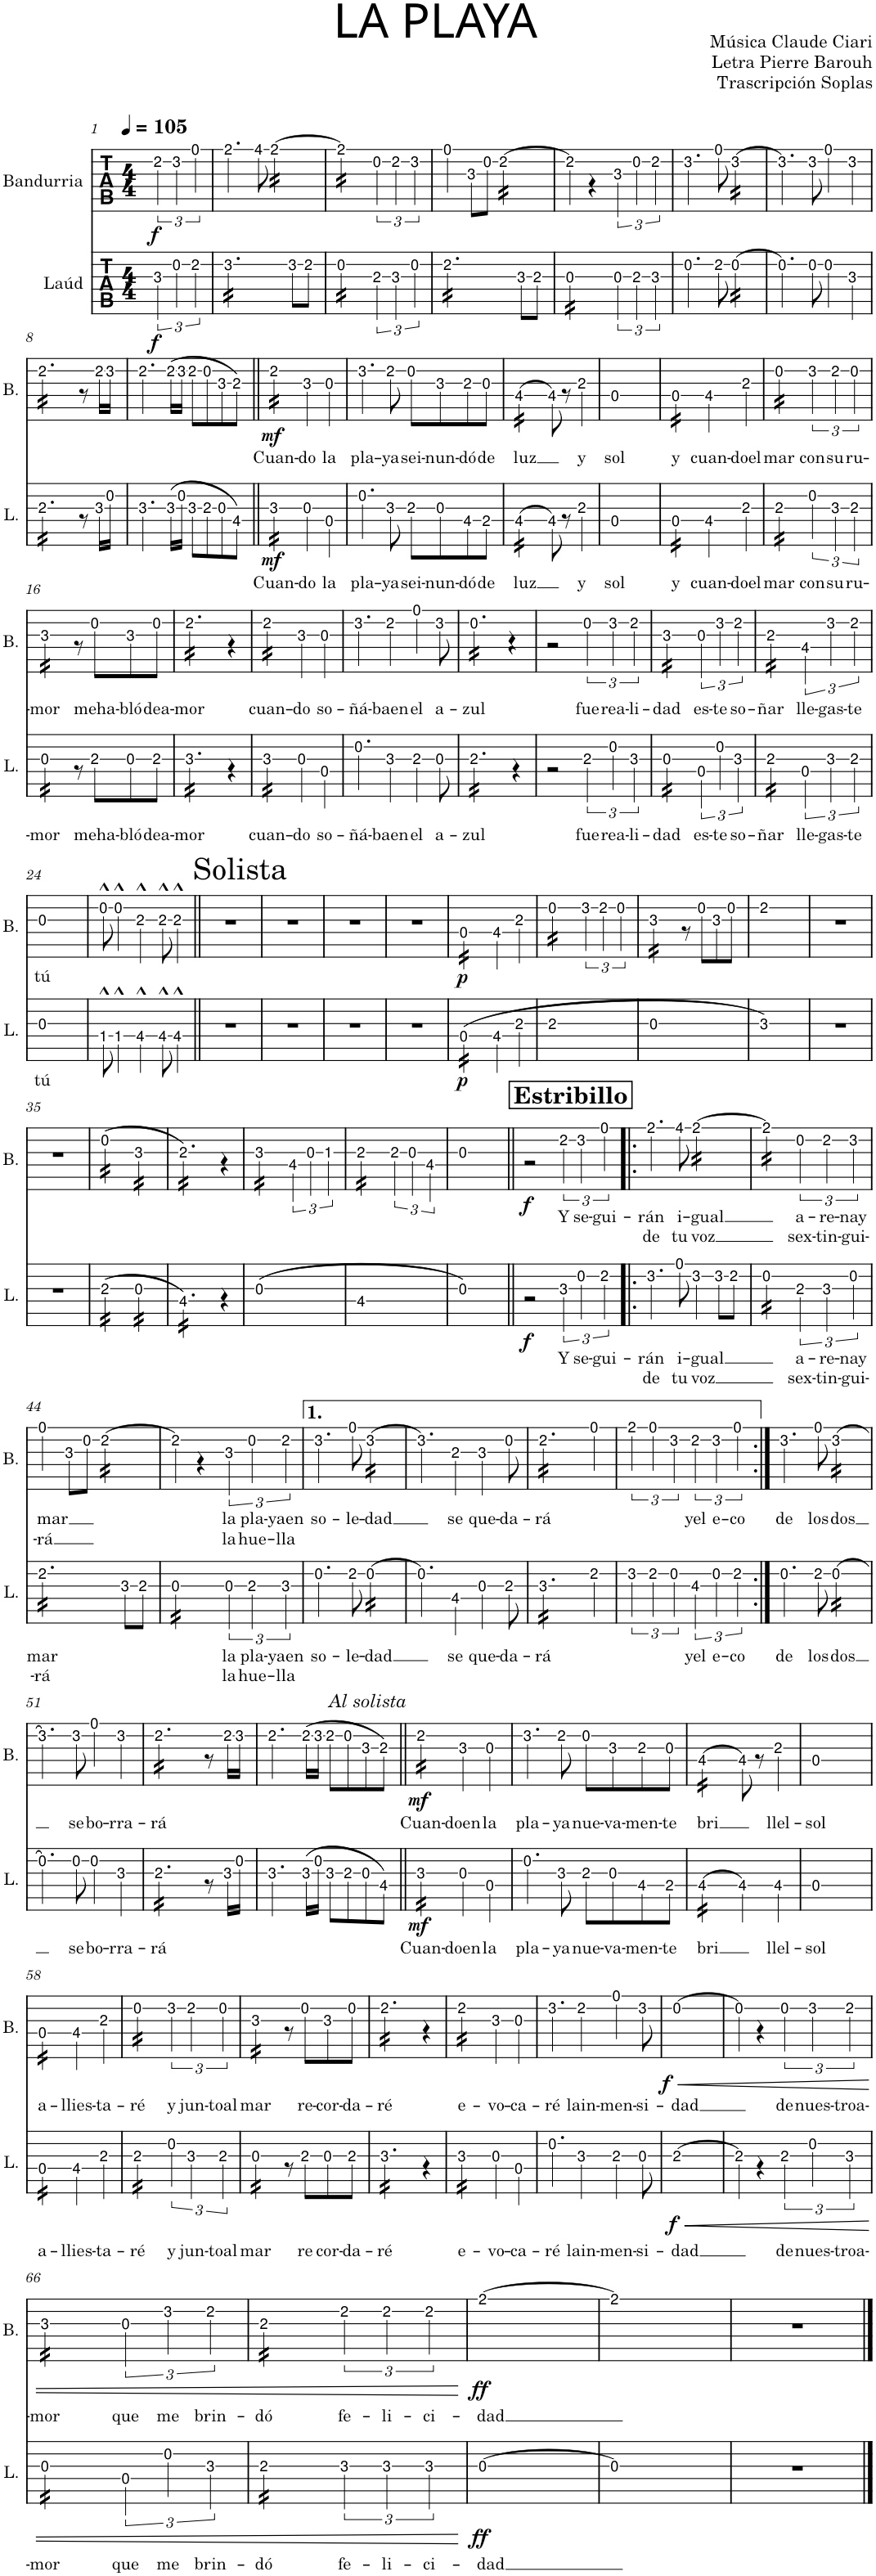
**kern	**dynam	**kern	**text	**text	**dynam	**kern	**text	**text	**dynam	**kern	**text	**text	**dynam
*part4	*part4	*part3	*part3	*part3	*part3	*part2	*part2	*part2	*part2	*part1	*part1	*part1	*part1
*staff4	*staff4	*staff3	*staff3	*staff3	*staff3	*staff2	*staff2	*staff2	*staff2	*staff1	*staff1	*staff1	*staff1
*I"Guitarra	*	*I"Laúd	*	*	*	*I"Bandurria	*	*	*	*I"Solista	*	*	*
*	*	*I'L.	*	*	*	*I'B.	*	*	*	*	*	*	*
*stria6	*	*stria6	*	*	*	*stria6	*	*	*	*stria5	*	*	*
*	*	*	*	*	*	*	*	*	*	*clefG2	*	*	*
*k[f#c#]	*	*k[f#c#]	*	*	*	*k[f#c#]	*	*	*	*k[f#c#]	*	*	*
*M4/4	*	*M4/4	*	*	*	*M4/4	*	*	*	*M4/4	*	*	*
*MM105	*	*MM105	*	*	*	*MM105	*	*	*	*MM105	*	*	*
=1	=1	=1	=1	=1	=1	=1	=1	=1	=1	=1	=1	=1	=1
!	!	!	!	!	!LO:DY:b	!	!	!	!LO:DY:b	!	!	!	!
2r	.	6d\	.	.	f	6ff#\	.	.	f	2r	.	.	.
.	.	6e\	.	.	.	6gg\	.	.	.	.	.	.	.
.	.	6f#\	.	.	.	6aa\	.	.	.	.	.	.	.
=2	=2	=2	=2	=2	=2	=2	=2	=2	=2	=2	=2	=2	=2
8EE	.	2.g\	.	.	.	4.bb\	.	.	.	1r	.	.	.
4E 4G 4B	.	.	.	.	.	.	.	.	.	.	.	.	.
8E 8G 8B	.	.	.	.	.	8ccc#\	.	.	.	.	.	.	.
8EE\L	.	.	.	.	.	[2bb\	.	.	.	.	.	.	.
8E\ 8G\ 8B\J	.	.	.	.	.	.	.	.	.	.	.	.	.
8BB\L	.	8g\L	.	.	.	.	.	.	.	.	.	.	.
8E\ 8G\ 8B\J	.	8f#\J	.	.	.	.	.	.	.	.	.	.	.
=3	=3	=3	=3	=3	=3	=3	=3	=3	=3	=3	=3	=3	=3
8AA	.	2e\	.	.	.	2bb\]	.	.	.	1r	.	.	.
4E 4G 4c#	.	.	.	.	.	.	.	.	.	.	.	.	.
8E 8G 8c#	.	.	.	.	.	.	.	.	.	.	.	.	.
8AA\L	.	6c#\	.	.	.	6ee\	.	.	.	.	.	.	.
8E\ 8G\ 8c#\J	.	.	.	.	.	.	.	.	.	.	.	.	.
.	.	6d\	.	.	.	6ff#\	.	.	.	.	.	.	.
8EE\L	.	.	.	.	.	.	.	.	.	.	.	.	.
.	.	6e\	.	.	.	6gg\	.	.	.	.	.	.	.
8E\ 8G\ 8c#\J	.	.	.	.	.	.	.	.	.	.	.	.	.
=4	=4	=4	=4	=4	=4	=4	=4	=4	=4	=4	=4	=4	=4
8D	.	2.f#\	.	.	.	4aa\	.	.	.	1r	.	.	.
4D 4A 4d	.	.	.	.	.	.	.	.	.	.	.	.	.
.	.	.	.	.	.	8dd\L	.	.	.	.	.	.	.
8D 8A 8d	.	.	.	.	.	8ee\J	.	.	.	.	.	.	.
8FF#\L	.	.	.	.	.	[2ff#\	.	.	.	.	.	.	.
8D\ 8A\ 8d\J	.	.	.	.	.	.	.	.	.	.	.	.	.
8D\L	.	8d\L	.	.	.	.	.	.	.	.	.	.	.
8C#\J	.	8c#\J	.	.	.	.	.	.	.	.	.	.	.
=5	=5	=5	=5	=5	=5	=5	=5	=5	=5	=5	=5	=5	=5
8BB	.	2B\	.	.	.	4ff#\]	.	.	.	1r	.	.	.
4D 4F# 4B	.	.	.	.	.	.	.	.	.	.	.	.	.
.	.	.	.	.	.	4r	.	.	.	.	.	.	.
8D 8F# 8B	.	.	.	.	.	.	.	.	.	.	.	.	.
8FF#\L	.	6B\	.	.	.	6dd\	.	.	.	.	.	.	.
8D\ 8F#\ 8B\J	.	.	.	.	.	.	.	.	.	.	.	.	.
.	.	6c#\	.	.	.	6ee\	.	.	.	.	.	.	.
8BB\L	.	.	.	.	.	.	.	.	.	.	.	.	.
.	.	6d\	.	.	.	6ff#\	.	.	.	.	.	.	.
8D\ 8F#\ 8B\J	.	.	.	.	.	.	.	.	.	.	.	.	.
=6	=6	=6	=6	=6	=6	=6	=6	=6	=6	=6	=6	=6	=6
8EE	.	4.e\	.	.	.	4.gg\	.	.	.	1r	.	.	.
4E 4G 4B	.	.	.	.	.	.	.	.	.	.	.	.	.
8E 8G 8B	.	8f#\	.	.	.	8aa\	.	.	.	.	.	.	.
8EE\L	.	[2e\	.	.	.	[2gg\	.	.	.	.	.	.	.
8E\ 8G\ 8B\J	.	.	.	.	.	.	.	.	.	.	.	.	.
8BB\L	.	.	.	.	.	.	.	.	.	.	.	.	.
8E\ 8G\ 8B\J	.	.	.	.	.	.	.	.	.	.	.	.	.
=7	=7	=7	=7	=7	=7	=7	=7	=7	=7	=7	=7	=7	=7
8GG	.	4.e\]	.	.	.	4.gg\]	.	.	.	1r	.	.	.
4D 4G 4B	.	.	.	.	.	.	.	.	.	.	.	.	.
8D 8G 8B	.	8e\	.	.	.	8gg\	.	.	.	.	.	.	.
8GG\L	.	4e\	.	.	.	4aa\	.	.	.	.	.	.	.
8D\ 8G\ 8B\J	.	.	.	.	.	.	.	.	.	.	.	.	.
8D\L	.	4d\	.	.	.	4gg\	.	.	.	.	.	.	.
8D\ 8G\ 8B\J	.	.	.	.	.	.	.	.	.	.	.	.	.
!!LO:LB:g=z
=8	=8	=8	=8	=8	=8	=8	=8	=8	=8	=8	=8	=8	=8
8C#	.	2.c#\	.	.	.	2.ff#\	.	.	.	1r	.	.	.
4E 4F# 4c#	.	.	.	.	.	.	.	.	.	.	.	.	.
8E 8F# 8c#	.	.	.	.	.	.	.	.	.	.	.	.	.
8FF#\L	.	.	.	.	.	.	.	.	.	.	.	.	.
8E\ 8F#\ 8c#\J	.	.	.	.	.	.	.	.	.	.	.	.	.
8C#\L	.	8r	.	.	.	8r	.	.	.	.	.	.	.
8E\ 8F#\ 8c#\J	.	16d\LL	.	.	.	16ff#\LL	.	.	.	.	.	.	.
.	.	16e\JJ	.	.	.	16gg\JJ	.	.	.	.	.	.	.
=9	=9	=9	=9	=9	=9	=9	=9	=9	=9	=9	=9	=9	=9
8C#	.	4.d\	.	.	.	4.ff#\	.	.	.	1r	.	.	.
4E 4F# 4c#	.	.	.	.	.	.	.	.	.	.	.	.	.
8E 8F# 8c#	.	(16d\LL	.	.	.	(16ff#\LL	.	.	.	.	.	.	.
.	.	16e\JJ	.	.	.	16gg\JJ	.	.	.	.	.	.	.
8FF#\L	.	8d\L	.	.	.	8ff#\L	.	.	.	.	.	.	.
8EE\J	.	8c#\	.	.	.	8ee\	.	.	.	.	.	.	.
8D\L	.	8B\	.	.	.	8dd\	.	.	.	.	.	.	.
8C#\J	.	8A#X\J)	.	.	.	8cc#\J)	.	.	.	.	.	.	.
=10||	=10||	=10||	=10||	=10||	=10||	=10||	=10||	=10||	=10||	=10||	=10||	=10||	=10||
!	!LO:DY:b	!	!LO:LY:b	!	!LO:DY:b	!	!LO:LY:b	!	!LO:DY:b	!	!	!	!
8BB	mp	2d\	Cuan-	.	mf	2ff#\	Cuan-	.	mf	1r	.	.	.
4D 4F# 4B	.	.	.	.	.	.	.	.	.	.	.	.	.
8D 8F# 8B	.	.	.	.	.	.	.	.	.	.	.	.	.
!	!	!	!LO:LY:b	!	!	!	!LO:LY:b	!	!	!	!	!	!
8FF#\L	.	4B\	-do	.	.	4dd\	-do	.	.	.	.	.	.
8D\ 8F#\ 8B\J	.	.	.	.	.	.	.	.	.	.	.	.	.
!	!	!	!LO:LY:b	!	!	!	!LO:LY:b	!	!	!	!	!	!
8BB\L	.	4F#\	la	.	.	4b\	la	.	.	.	.	.	.
8D\ 8F#\ 8B\J	.	.	.	.	.	.	.	.	.	.	.	.	.
=11	=11	=11	=11	=11	=11	=11	=11	=11	=11	=11	=11	=11	=11
!	!LO:DY:b	!	!LO:LY:b	!	!	!	!LO:LY:b	!	!	!	!	!	!
8BB	mp	4.e\	pla-	.	.	4.gg\	pla-	.	.	1r	.	.	.
4D 4F# 4B	.	.	.	.	.	.	.	.	.	.	.	.	.
!	!	!	!LO:LY:b	!	!	!	!LO:LY:b	!	!	!	!	!	!
8D 8F# 8B	.	8d\	-ya	.	.	8ff#\	-ya	.	.	.	.	.	.
!	!	!	!LO:LY:b	!	!	!	!LO:LY:b	!	!	!	!	!	!
8FF#\L	.	8c#\L	sei-	.	.	8ee\L	sei-	.	.	.	.	.	.
!	!	!	!LO:LY:b	!	!	!	!LO:LY:b	!	!	!	!	!	!
8D\ 8F#\ 8B\J	.	8B\	-nun-	.	.	8dd\	-nun-	.	.	.	.	.	.
!	!	!	!LO:LY:b	!	!	!	!LO:LY:b	!	!	!	!	!	!
8BB\L	.	8A#X\	-dó	.	.	8cc#\	-dó	.	.	.	.	.	.
!	!	!	!LO:LY:b	!	!	!	!LO:LY:b	!	!	!	!	!	!
8D\ 8F#\ 8B\J	.	8G#X\J	de	.	.	8b\J	de	.	.	.	.	.	.
=12	=12	=12	=12	=12	=12	=12	=12	=12	=12	=12	=12	=12	=12
!	!	!	!LO:LY:b	!	!	!	!LO:LY:b	!	!	!	!	!	!
8C#	.	[2A#X\	luz	.	.	[2a#X\	luz	.	.	1r	.	.	.
4E 4F# 4c#	.	.	.	.	.	.	.	.	.	.	.	.	.
8E 8F# 8c#	.	.	.	.	.	.	.	.	.	.	.	.	.
8FF#\L	.	8A#\]	.	.	.	8a#\]	.	.	.	.	.	.	.
8E\ 8F#\ 8c#\J	.	8r	.	.	.	8r	.	.	.	.	.	.	.
!	!	!	!LO:LY:b	!	!	!	!LO:LY:b	!	!	!	!	!	!
8C#\L	.	4c#\	y	.	.	4cc#\	y	.	.	.	.	.	.
8E\ 8F#\ 8c#\J	.	.	.	.	.	.	.	.	.	.	.	.	.
=13	=13	=13	=13	=13	=13	=13	=13	=13	=13	=13	=13	=13	=13
!	!	!	!LO:LY:b	!	!	!	!LO:LY:b	!	!	!	!	!	!
8C#	.	1F#	sol	.	.	1f#	sol	.	.	1r	.	.	.
4E 4F# 4c#	.	.	.	.	.	.	.	.	.	.	.	.	.
8E 8F# 8c#	.	.	.	.	.	.	.	.	.	.	.	.	.
8FF#\L	.	.	.	.	.	.	.	.	.	.	.	.	.
8E\ 8F#\ 8c#\J	.	.	.	.	.	.	.	.	.	.	.	.	.
8C#\L	.	.	.	.	.	.	.	.	.	.	.	.	.
8E\ 8F#\ 8c#\J	.	.	.	.	.	.	.	.	.	.	.	.	.
=14	=14	=14	=14	=14	=14	=14	=14	=14	=14	=14	=14	=14	=14
!	!	!	!LO:LY:b	!	!	!	!LO:LY:b	!	!	!	!	!	!
8C#	.	2F#\	y	.	.	2f#\	y	.	.	1r	.	.	.
4E 4F# 4c#	.	.	.	.	.	.	.	.	.	.	.	.	.
8E 8F# 8c#	.	.	.	.	.	.	.	.	.	.	.	.	.
!	!	!	!LO:LY:b	!	!	!	!LO:LY:b	!	!	!	!	!	!
8FF#\L	.	4A#X\	cuan-	.	.	4a#X\	cuan-	.	.	.	.	.	.
8E\ 8F#\ 8c#\J	.	.	.	.	.	.	.	.	.	.	.	.	.
!	!	!	!LO:LY:b	!	!	!	!LO:LY:b	!	!	!	!	!	!
8C#\L	.	4c#\	-doel	.	.	4cc#\	-doel	.	.	.	.	.	.
8E\ 8F#\ 8c#\J	.	.	.	.	.	.	.	.	.	.	.	.	.
=15	=15	=15	=15	=15	=15	=15	=15	=15	=15	=15	=15	=15	=15
!	!	!	!LO:LY:b	!	!	!	!LO:LY:b	!	!	!	!	!	!
8C#	.	2c#\	mar	.	.	2ee\	mar	.	.	1r	.	.	.
4E 4F# 4c#	.	.	.	.	.	.	.	.	.	.	.	.	.
8E 8F# 8c#	.	.	.	.	.	.	.	.	.	.	.	.	.
!	!	!	!LO:LY:b	!	!	!	!LO:LY:b	!	!	!	!	!	!
8FF#\L	.	6e\	con	.	.	6gg\	con	.	.	.	.	.	.
8E\ 8F#\ 8c#\J	.	.	.	.	.	.	.	.	.	.	.	.	.
!	!	!	!LO:LY:b	!	!	!	!LO:LY:b	!	!	!	!	!	!
.	.	6d\	su	.	.	6ff#\	su	.	.	.	.	.	.
8C#\L	.	.	.	.	.	.	.	.	.	.	.	.	.
!	!	!	!LO:LY:b	!	!	!	!LO:LY:b	!	!	!	!	!	!
.	.	6c#\	ru-	.	.	6ee\	ru-	.	.	.	.	.	.
8E\ 8F#\ 8c#\J	.	.	.	.	.	.	.	.	.	.	.	.	.
!!LO:LB:g=z
=16	=16	=16	=16	=16	=16	=16	=16	=16	=16	=16	=16	=16	=16
!	!	!	!LO:LY:b	!	!	!	!LO:LY:b	!	!	!	!	!	!
8BB	.	2B\	-mor	.	.	2dd\	-mor	.	.	1r	.	.	.
4D 4F# 4B	.	.	.	.	.	.	.	.	.	.	.	.	.
8D 8F# 8B	.	.	.	.	.	.	.	.	.	.	.	.	.
8FF#\L	.	8r	.	.	.	8r	.	.	.	.	.	.	.
!	!	!	!LO:LY:b	!	!	!	!LO:LY:b	!	!	!	!	!	!
8D\ 8F#\ 8B\J	.	8c#\L	meha-	.	.	8ee\L	meha-	.	.	.	.	.	.
!	!	!	!LO:LY:b	!	!	!	!LO:LY:b	!	!	!	!	!	!
8BB\L	.	8B\	-bló	.	.	8dd\	-bló	.	.	.	.	.	.
!	!	!	!LO:LY:b	!	!	!	!LO:LY:b	!	!	!	!	!	!
8D\ 8F#\ 8B\J	.	8c#\J	dea-	.	.	8ee\J	dea-	.	.	.	.	.	.
=17	=17	=17	=17	=17	=17	=17	=17	=17	=17	=17	=17	=17	=17
!	!	!	!LO:LY:b	!	!	!	!LO:LY:b	!	!	!	!	!	!
8BB	.	2.d\	-mor	.	.	2.ff#\	-mor	.	.	1r	.	.	.
4D 4F# 4B	.	.	.	.	.	.	.	.	.	.	.	.	.
8D 8F# 8B	.	.	.	.	.	.	.	.	.	.	.	.	.
8FF#\L	.	.	.	.	.	.	.	.	.	.	.	.	.
8D\ 8F#\ 8B\J	.	.	.	.	.	.	.	.	.	.	.	.	.
8BB\L	.	4r	.	.	.	4r	.	.	.	.	.	.	.
8D\ 8F#\ 8B\J	.	.	.	.	.	.	.	.	.	.	.	.	.
=18	=18	=18	=18	=18	=18	=18	=18	=18	=18	=18	=18	=18	=18
!	!	!	!LO:LY:b	!	!	!	!LO:LY:b	!	!	!	!	!	!
8BB	.	2d\	cuan-	.	.	2ff#\	cuan-	.	.	1r	.	.	.
4D 4F# 4B	.	.	.	.	.	.	.	.	.	.	.	.	.
8D 8F# 8B	.	.	.	.	.	.	.	.	.	.	.	.	.
!	!	!	!LO:LY:b	!	!	!	!LO:LY:b	!	!	!	!	!	!
8FF#\L	.	4B\	-do	.	.	4dd\	-do	.	.	.	.	.	.
8D\ 8F#\ 8B\J	.	.	.	.	.	.	.	.	.	.	.	.	.
!	!	!	!LO:LY:b	!	!	!	!LO:LY:b	!	!	!	!	!	!
8BB\L	.	4F#\	so-	.	.	4b\	so-	.	.	.	.	.	.
8D\ 8F#\ 8B\J	.	.	.	.	.	.	.	.	.	.	.	.	.
=19	=19	=19	=19	=19	=19	=19	=19	=19	=19	=19	=19	=19	=19
!	!	!	!LO:LY:b	!	!	!	!LO:LY:b	!	!	!	!	!	!
8BB	.	4.e\	-ñá-	.	.	4.gg\	-ñá-	.	.	1r	.	.	.
4D#X 4A 4B	.	.	.	.	.	.	.	.	.	.	.	.	.
!	!	!	!LO:LY:b	!	!	!	!LO:LY:b	!	!	!	!	!	!
8D# 8A 8B	.	4d\	-baen	.	.	4ff#\	-baen	.	.	.	.	.	.
8FF#\L	.	.	.	.	.	.	.	.	.	.	.	.	.
!	!	!	!LO:LY:b	!	!	!	!LO:LY:b	!	!	!	!	!	!
8D#\ 8A\ 8B\J	.	4c#\	el	.	.	4aa\	el	.	.	.	.	.	.
8BB\L	.	.	.	.	.	.	.	.	.	.	.	.	.
!	!	!	!LO:LY:b	!	!	!	!LO:LY:b	!	!	!	!	!	!
8D#\ 8A\ 8B\J	.	8B\	a-	.	.	8gg\	a-	.	.	.	.	.	.
=20	=20	=20	=20	=20	=20	=20	=20	=20	=20	=20	=20	=20	=20
!	!	!	!LO:LY:b	!	!	!	!LO:LY:b	!	!	!	!	!	!
8EE	.	2.c#\	-zul	.	.	2.ee\	-zul	.	.	1r	.	.	.
4E 4G 4B	.	.	.	.	.	.	.	.	.	.	.	.	.
8E 8G 8B	.	.	.	.	.	.	.	.	.	.	.	.	.
8EE\L	.	.	.	.	.	.	.	.	.	.	.	.	.
8E\ 8G\ 8B\J	.	.	.	.	.	.	.	.	.	.	.	.	.
8BB\L	.	4r	.	.	.	4r	.	.	.	.	.	.	.
8E\ 8G\ 8B\J	.	.	.	.	.	.	.	.	.	.	.	.	.
=21	=21	=21	=21	=21	=21	=21	=21	=21	=21	=21	=21	=21	=21
8EE	.	2r	.	.	.	2r	.	.	.	1r	.	.	.
4E 4G 4B	.	.	.	.	.	.	.	.	.	.	.	.	.
8E 8G 8B	.	.	.	.	.	.	.	.	.	.	.	.	.
!	!	!	!LO:LY:b	!	!	!	!LO:LY:b	!	!	!	!	!	!
8EE\L	.	6c#\	fue	.	.	6ee\	fue	.	.	.	.	.	.
8E\ 8G\ 8B\J	.	.	.	.	.	.	.	.	.	.	.	.	.
!	!	!	!LO:LY:b	!	!	!	!LO:LY:b	!	!	!	!	!	!
.	.	6e\	rea-	.	.	6gg\	rea-	.	.	.	.	.	.
8BB\L	.	.	.	.	.	.	.	.	.	.	.	.	.
!	!	!	!LO:LY:b	!	!	!	!LO:LY:b	!	!	!	!	!	!
.	.	6d\	-li-	.	.	6ff#\	-li-	.	.	.	.	.	.
8E\ 8G\ 8B\J	.	.	.	.	.	.	.	.	.	.	.	.	.
=22	=22	=22	=22	=22	=22	=22	=22	=22	=22	=22	=22	=22	=22
!	!	!	!LO:LY:b	!	!	!	!LO:LY:b	!	!	!	!	!	!
8BB	.	2B\	-dad	.	.	2dd\	-dad	.	.	1r	.	.	.
4D 4F# 4B	.	.	.	.	.	.	.	.	.	.	.	.	.
8D 8F# 8B	.	.	.	.	.	.	.	.	.	.	.	.	.
!	!	!	!LO:LY:b	!	!	!	!LO:LY:b	!	!	!	!	!	!
8FF#\L	.	6F#\	es-	.	.	6b\	es-	.	.	.	.	.	.
8D\ 8F#\ 8B\J	.	.	.	.	.	.	.	.	.	.	.	.	.
!	!	!	!LO:LY:b	!	!	!	!LO:LY:b	!	!	!	!	!	!
.	.	6e\	-te	.	.	6gg\	-te	.	.	.	.	.	.
8BB\L	.	.	.	.	.	.	.	.	.	.	.	.	.
!	!	!	!LO:LY:b	!	!	!	!LO:LY:b	!	!	!	!	!	!
.	.	6d\	so-	.	.	6ff#\	so-	.	.	.	.	.	.
8D\ 8F#\ 8B\J	.	.	.	.	.	.	.	.	.	.	.	.	.
=23	=23	=23	=23	=23	=23	=23	=23	=23	=23	=23	=23	=23	=23
!	!	!	!LO:LY:b	!	!	!	!LO:LY:b	!	!	!	!	!	!
8C#	.	2c#\	-ñar	.	.	2cc#\	-ñar	.	.	1r	.	.	.
4E 4F# 4c#	.	.	.	.	.	.	.	.	.	.	.	.	.
8E 8F# 8c#	.	.	.	.	.	.	.	.	.	.	.	.	.
!	!	!	!LO:LY:b	!	!	!	!LO:LY:b	!	!	!	!	!	!
8FF#\L	.	6F#\	lle-	.	.	6a#X\	lle-	.	.	.	.	.	.
8E\ 8F#\ 8c#\J	.	.	.	.	.	.	.	.	.	.	.	.	.
!	!	!	!LO:LY:b	!	!	!	!LO:LY:b	!	!	!	!	!	!
.	.	6d\	-gas-	.	.	6gg\	-gas-	.	.	.	.	.	.
8C#\L	.	.	.	.	.	.	.	.	.	.	.	.	.
!	!	!	!LO:LY:b	!	!	!	!LO:LY:b	!	!	!	!	!	!
.	.	6c#\	-te	.	.	6ff#\	-te	.	.	.	.	.	.
8E\ 8F#\ 8c#\J	.	.	.	.	.	.	.	.	.	.	.	.	.
!!LO:LB:g=z
=24	=24	=24	=24	=24	=24	=24	=24	=24	=24	=24	=24	=24	=24
!	!	!	!LO:LY:b	!	!	!	!LO:LY:b	!	!	!	!	!	!
8BB	.	1B	tú	.	.	1b	tú	.	.	1r	.	.	.
4D 4F# 4B	.	.	.	.	.	.	.	.	.	.	.	.	.
8D 8F# 8B	.	.	.	.	.	.	.	.	.	.	.	.	.
8FF#\L	.	.	.	.	.	.	.	.	.	.	.	.	.
8D\ 8F#\ 8B\J	.	.	.	.	.	.	.	.	.	.	.	.	.
8BB\L	.	.	.	.	.	.	.	.	.	.	.	.	.
8D\ 8F#\ 8B\J	.	.	.	.	.	.	.	.	.	.	.	.	.
=25	=25	=25	=25	=25	=25	=25	=25	=25	=25	=25	=25	=25	=25
8BB 8E 8G 8B	.	8G^^\	.	.	.	8ee^^\	.	.	.	1r	.	.	.
4BB 4E 4G 4B	.	4G^^\	.	.	.	4ee^^\	.	.	.	.	.	.	.
4FF# 4E 4F# 4c#	.	4A#X^^\	.	.	.	4cc#^^\	.	.	.	.	.	.	.
8FF# 8E 8F# 8c#	.	8A#^^\	.	.	.	8cc#^^\	.	.	.	.	.	.	.
4FF# 4E 4F# 4c#	.	4A#^^\	.	.	.	4cc#^^\	.	.	.	.	.	.	.
=26||	=26||	=26||	=26||	=26||	=26||	=26||	=26||	=26||	=26||	=26||	=26||	=26||	=26||
!	!LO:DY:b	!	!	!	!	!	!	!	!	!	!	!	!LO:DY:b
8BB	p	1r	.	.	.	1r	.	.	.	2f#	Flor	Cuan-	mp
4D 4F# 4B	.	.	.	.	.	.	.	.	.	.	.	.	.
8D 8F# 8B	.	.	.	.	.	.	.	.	.	.	.	.	.
8FF#\L	.	.	.	.	.	.	.	.	.	4d	de	-doen	.
8D\ 8F#\ 8B\J	.	.	.	.	.	.	.	.	.	.	.	.	.
8BB\L	.	.	.	.	.	.	.	.	.	4B	ve-	la	.
8D\ 8F#\ 8B\J	.	.	.	.	.	.	.	.	.	.	.	.	.
=27	=27	=27	=27	=27	=27	=27	=27	=27	=27	=27	=27	=27	=27
!	!LO:DY:b	!	!	!	!	!	!	!	!	!	!	!	!
8BB	p	1r	.	.	.	1r	.	.	.	4.g	-ra-	pla-	.
4D 4F# 4B	.	.	.	.	.	.	.	.	.	.	.	.	.
8D 8F# 8B	.	.	.	.	.	.	.	.	.	8f#	-no	-ya	.
8FF#\L	.	.	.	.	.	.	.	.	.	8e/L	nues-	nue-	.
8D\ 8F#\ 8B\J	.	.	.	.	.	.	.	.	.	8d/J	-troa-	-va-	.
8BB\L	.	.	.	.	.	.	.	.	.	8c#/L	-mor	-men-	.
8D\ 8F#\ 8B\J	.	.	.	.	.	.	.	.	.	8B/J	tal	-te	.
=28	=28	=28	=28	=28	=28	=28	=28	=28	=28	=28	=28	=28	=28
8C#	.	1r	.	.	.	1r	.	.	.	2.A#X	vez	bri-	.
4E 4F# 4c#	.	.	.	.	.	.	.	.	.	.	.	.	.
8E 8F# 8c#	.	.	.	.	.	.	.	.	.	.	.	.	.
8FF#\L	.	.	.	.	.	.	.	.	.	.	.	.	.
8E\ 8F#\ 8c#\J	.	.	.	.	.	.	.	.	.	.	.	.	.
8C#\L	.	.	.	.	.	.	.	.	.	8r	.	.	.
8E\ 8F#\ 8c#\J	.	.	.	.	.	.	.	.	.	8c#	se-	-llel	.
=29	=29	=29	=29	=29	=29	=29	=29	=29	=29	=29	=29	=29	=29
8C#	.	1r	.	.	.	1r	.	.	.	2.F#	-rá	sol	.
4E 4F# 4c#	.	.	.	.	.	.	.	.	.	.	.	.	.
8E 8F# 8c#	.	.	.	.	.	.	.	.	.	.	.	.	.
8FF#\L	.	.	.	.	.	.	.	.	.	.	.	.	.
8E\ 8F#\ 8c#\J	.	.	.	.	.	.	.	.	.	.	.	.	.
8C#\L	.	.	.	.	.	.	.	.	.	4r	.	.	.
8E\ 8F#\ 8c#\J	.	.	.	.	.	.	.	.	.	.	.	.	.
=30	=30	=30	=30	=30	=30	=30	=30	=30	=30	=30	=30	=30	=30
!	!	!	!	!	!LO:DY:b	!	!	!	!LO:DY:b	!	!	!	!
8C#	.	(2F#\	.	.	p	2f#\	.	.	p	2F#	queu-	a-	.
4E 4F# 4c#	.	.	.	.	.	.	.	.	.	.	.	.	.
8E 8F# 8c#	.	.	.	.	.	.	.	.	.	.	.	.	.
8FF#\L	.	4A#X\	.	.	.	4a#X\	.	.	.	4A#X	-na	-llies-	.
8E\ 8F#\ 8c#\J	.	.	.	.	.	.	.	.	.	.	.	.	.
8C#\L	.	4c#\	.	.	.	4cc#\	.	.	.	4c#	fa-	-ta-	.
8E\ 8F#\ 8c#\J	.	.	.	.	.	.	.	.	.	.	.	.	.
=31	=31	=31	=31	=31	=31	=31	=31	=31	=31	=31	=31	=31	=31
8C#	.	1c#	.	.	.	2ee\	.	.	.	2e	-tal	-ré	.
4E 4F# 4c#	.	.	.	.	.	.	.	.	.	.	.	.	.
8E 8F# 8c#	.	.	.	.	.	.	.	.	.	.	.	.	.
*	*	*	*	*	*	*	*	*	*	*Xbrackettup	*	*	*
8FF#\L	.	.	.	.	.	6gg\	.	.	.	6g	bri-	y	.
8E\ 8F#\ 8c#\J	.	.	.	.	.	.	.	.	.	.	.	.	.
.	.	.	.	.	.	6ff#\	.	.	.	6f#	-sao-	jun-	.
8C#\L	.	.	.	.	.	.	.	.	.	.	.	.	.
.	.	.	.	.	.	6ee\	.	.	.	6e	-to-	-toal	.
8E\ 8F#\ 8c#\J	.	.	.	.	.	.	.	.	.	.	.	.	.
=32	=32	=32	=32	=32	=32	=32	=32	=32	=32	=32	=32	=32	=32
8BB	.	1B	.	.	.	2dd\	.	.	.	2d	-ñal	mar	.
4D 4F# 4B	.	.	.	.	.	.	.	.	.	.	.	.	.
8D 8F# 8B	.	.	.	.	.	.	.	.	.	.	.	.	.
8FF#\L	.	.	.	.	.	8r	.	.	.	8r	.	.	.
8D\ 8F#\ 8B\J	.	.	.	.	.	8ee\L	.	.	.	8e	mar-	re-	.
8BB\L	.	.	.	.	.	8dd\	.	.	.	8d/L	-chi-	-cor-	.
8D\ 8F#\ 8B\J	.	.	.	.	.	8ee\J	.	.	.	8e/J	-ta-	-da-	.
=33	=33	=33	=33	=33	=33	=33	=33	=33	=33	=33	=33	=33	=33
8BB	.	1d)	.	.	.	1ff#	.	.	.	2.f#	-rá	-ré	.
4D 4F# 4B	.	.	.	.	.	.	.	.	.	.	.	.	.
8D 8F# 8B	.	.	.	.	.	.	.	.	.	.	.	.	.
8FF#\L	.	.	.	.	.	.	.	.	.	.	.	.	.
8D\ 8F#\ 8B\J	.	.	.	.	.	.	.	.	.	.	.	.	.
8BB\L	.	.	.	.	.	.	.	.	.	4r	.	.	.
8D\ 8F#\ 8B\J	.	.	.	.	.	.	.	.	.	.	.	.	.
=34	=34	=34	=34	=34	=34	=34	=34	=34	=34	=34	=34	=34	=34
8BB	.	1r	.	.	.	1r	.	.	.	2f#	fin-	e-	.
4D 4F# 4B	.	.	.	.	.	.	.	.	.	.	.	.	.
8D 8F# 8B	.	.	.	.	.	.	.	.	.	.	.	.	.
8FF#\L	.	.	.	.	.	.	.	.	.	4d	-de	-vo-	.
8D\ 8F#\ 8B\J	.	.	.	.	.	.	.	.	.	.	.	.	.
8BB\L	.	.	.	.	.	.	.	.	.	4B	mis	-ca-	.
8D\ 8F#\ 8B\J	.	.	.	.	.	.	.	.	.	.	.	.	.
!!LO:LB:g=z
=35	=35	=35	=35	=35	=35	=35	=35	=35	=35	=35	=35	=35	=35
8BB	.	1r	.	.	.	1r	.	.	.	4.g	sue-	-ré	.
4D#X 4A 4B	.	.	.	.	.	.	.	.	.	.	.	.	.
8D# 8A 8B	.	.	.	.	.	.	.	.	.	4f#	-ños	lain-	.
8FF#\L	.	.	.	.	.	.	.	.	.	.	.	.	.
8D#\ 8A\ 8B\J	.	.	.	.	.	.	.	.	.	4a	dei-	-men-	.
8BB\L	.	.	.	.	.	.	.	.	.	.	.	.	.
8D#\ 8A\ 8B\J	.	.	.	.	.	.	.	.	.	8g	-lu-	-si-	.
=36	=36	=36	=36	=36	=36	=36	=36	=36	=36	=36	=36	=36	=36
8EE	.	(2c#\	.	.	.	(2ee\	.	.	.	1e	-sión	-dad	.
4E 4G 4B	.	.	.	.	.	.	.	.	.	.	.	.	.
8E 8G 8B	.	.	.	.	.	.	.	.	.	.	.	.	.
8EE\L	.	2B\	.	.	.	2dd\	.	.	.	.	.	.	.
8E\ 8G\ 8B\J	.	.	.	.	.	.	.	.	.	.	.	.	.
8BB\L	.	.	.	.	.	.	.	.	.	.	.	.	.
8E\ 8G\ 8B\J	.	.	.	.	.	.	.	.	.	.	.	.	.
=37	=37	=37	=37	=37	=37	=37	=37	=37	=37	=37	=37	=37	=37
8EE	.	2.A#X\)	.	.	.	2.cc#\)	.	.	.	2r	.	.	.
4E 4G 4B	.	.	.	.	.	.	.	.	.	.	.	.	.
8E 8G 8B	.	.	.	.	.	.	.	.	.	.	.	.	.
8EE\L	.	.	.	.	.	.	.	.	.	6e	yen	de	.
8E\ 8G\ 8B\J	.	.	.	.	.	.	.	.	.	.	.	.	.
.	.	.	.	.	.	.	.	.	.	6g	es-	nues-	.
8BB\L	.	4r	.	.	.	4r	.	.	.	.	.	.	.
.	.	.	.	.	.	.	.	.	.	6f#	-ta	-troa-	.
8E\ 8G\ 8B\J	.	.	.	.	.	.	.	.	.	.	.	.	.
=38	=38	=38	=38	=38	=38	=38	=38	=38	=38	=38	=38	=38	=38
8BB	.	(1B	.	.	.	2dd\	.	.	.	8d	pla-	-mor	.
4D 4F# 4B	.	.	.	.	.	.	.	.	.	4.B	-ya	.	.
8D 8F# 8B	.	.	.	.	.	.	.	.	.	.	.	.	.
8FF#\L	.	.	.	.	.	6a#\	.	.	.	6B	nau-	que	.
8D\ 8F#\ 8B\J	.	.	.	.	.	.	.	.	.	.	.	.	.
.	.	.	.	.	.	6b\	.	.	.	6g	-fra-	me	.
8BB\L	.	.	.	.	.	.	.	.	.	.	.	.	.
.	.	.	.	.	.	6b#\	.	.	.	6f#	-ga-	brin-	.
8D\ 8F#\ 8B\J	.	.	.	.	.	.	.	.	.	.	.	.	.
=39	=39	=39	=39	=39	=39	=39	=39	=39	=39	=39	=39	=39	=39
8C#	.	1A#X	.	.	.	2cc#\	.	.	.	2c#	-rá	-dó	.
4E 4F# 4c#	.	.	.	.	.	.	.	.	.	.	.	.	.
8E 8F# 8c#	.	.	.	.	.	.	.	.	.	.	.	.	.
8FF#\L	.	.	.	.	.	6cc#\	.	.	.	6A#X	mi	fe-	.
8E\ 8F#\ 8c#\J	.	.	.	.	.	.	.	.	.	.	.	.	.
.	.	.	.	.	.	6b\	.	.	.	6g	co-	-li-	.
8C#\L	.	.	.	.	.	.	.	.	.	.	.	.	.
.	.	.	.	.	.	6a#\	.	.	.	6f#	-ra-	-ci-	.
8E\ 8F#\ 8c#\J	.	.	.	.	.	.	.	.	.	.	.	.	.
=40	=40	=40	=40	=40	=40	=40	=40	=40	=40	=40	=40	=40	=40
8BB	.	1B)	.	.	.	1b	.	.	.	1B	-zón	-dad	.
4D 4F# 4B	.	.	.	.	.	.	.	.	.	.	.	.	.
8D 8F# 8B	.	.	.	.	.	.	.	.	.	.	.	.	.
8FF#\L	.	.	.	.	.	.	.	.	.	.	.	.	.
8D\ 8F#\ 8B\J	.	.	.	.	.	.	.	.	.	.	.	.	.
8BB\L	.	.	.	.	.	.	.	.	.	.	.	.	.
8D\ 8F#\ 8B\J	.	.	.	.	.	.	.	.	.	.	.	.	.
!!LO:REH:place=s1:a:B:fs=14:t=Estribillo
=41||	=41||	=41||	=41||	=41||	=41||	=41||	=41||	=41||	=41||	=41||	=41||	=41||	=41||
!	!LO:DY:b	!	!	!	!LO:DY:b	!	!	!	!LO:DY:b	!	!	!	!
8BB	mf	2r	.	.	f	2r	.	.	f	1r	.	.	.
4D#X 4A 4B	.	.	.	.	.	.	.	.	.	.	.	.	.
8D# 8A 8B	.	.	.	.	.	.	.	.	.	.	.	.	.
!	!	!	!LO:LY:b	!	!	!	!LO:LY:b	!	!	!	!	!	!
8FF#\L	.	6d\	Y	.	.	6ff#\	Y	.	.	.	.	.	.
8D#\ 8A\ 8B\J	.	.	.	.	.	.	.	.	.	.	.	.	.
!	!	!	!LO:LY:b	!	!	!	!LO:LY:b	!	!	!	!	!	!
.	.	6e\	se-	.	.	6gg\	se-	.	.	.	.	.	.
8BB\L	.	.	.	.	.	.	.	.	.	.	.	.	.
!	!	!	!LO:LY:b	!	!	!	!LO:LY:b	!	!	!	!	!	!
.	.	6f#\	-gui-	.	.	6aa\	-gui-	.	.	.	.	.	.
8D#\ 8A\ 8B\J	.	.	.	.	.	.	.	.	.	.	.	.	.
=42!|:	=42!|:	=42!|:	=42!|:	=42!|:	=42!|:	=42!|:	=42!|:	=42!|:	=42!|:	=42!|:	=42!|:	=42!|:	=42!|:
!	!	!	!LO:LY:b	!LO:LY:b	!	!	!LO:LY:b	!LO:LY:b	!	!	!	!	!
8EE	.	4.g\	-rán	de	.	4.bb\	-rán	de	.	1r	.	.	.
4E 4G 4B	.	.	.	.	.	.	.	.	.	.	.	.	.
!	!	!	!LO:LY:b	!LO:LY:b	!	!	!LO:LY:b	!LO:LY:b	!	!	!	!	!
8E 8G 8B	.	8a\	i-	tu	.	8ccc#\	i-	tu	.	.	.	.	.
!	!	!	!LO:LY:b	!LO:LY:b	!	!	!LO:LY:b	!LO:LY:b	!	!	!	!	!
8EE\L	.	4g\	-gual	voz	.	[2bb\	-gual	voz	.	.	.	.	.
8E\ 8G\ 8B\J	.	.	.	.	.	.	.	.	.	.	.	.	.
8BB\L	.	8g\L	.	.	.	.	.	.	.	.	.	.	.
8E\ 8G\ 8B\J	.	8f#\J	.	.	.	.	.	.	.	.	.	.	.
=43	=43	=43	=43	=43	=43	=43	=43	=43	=43	=43	=43	=43	=43
8AA	.	2e\	.	.	.	2bb\]	.	.	.	1r	.	.	.
4E 4G 4c#	.	.	.	.	.	.	.	.	.	.	.	.	.
8E 8G 8c#	.	.	.	.	.	.	.	.	.	.	.	.	.
!	!	!	!LO:LY:b	!LO:LY:b	!	!	!LO:LY:b	!LO:LY:b	!	!	!	!	!
8AA\L	.	6c#\	a-	sex-	.	6ee\	a-	sex-	.	.	.	.	.
8E\ 8G\ 8c#\J	.	.	.	.	.	.	.	.	.	.	.	.	.
!	!	!	!LO:LY:b	!LO:LY:b	!	!	!LO:LY:b	!LO:LY:b	!	!	!	!	!
.	.	6d\	-re-	-tin-	.	6ff#\	-re-	-tin-	.	.	.	.	.
8EE\L	.	.	.	.	.	.	.	.	.	.	.	.	.
!	!	!	!LO:LY:b	!LO:LY:b	!	!	!LO:LY:b	!LO:LY:b	!	!	!	!	!
.	.	6e\	-nay	-gui-	.	6gg\	-nay	-gui-	.	.	.	.	.
8E\ 8G\ 8c#\J	.	.	.	.	.	.	.	.	.	.	.	.	.
!!LO:LB:g=z
=44	=44	=44	=44	=44	=44	=44	=44	=44	=44	=44	=44	=44	=44
!	!	!	!LO:LY:b	!LO:LY:b	!	!	!LO:LY:b	!LO:LY:b	!	!	!	!	!
8D	.	2.f#\	mar	-rá	.	4aa\	mar	-rá	.	1r	.	.	.
4D 4A 4d	.	.	.	.	.	.	.	.	.	.	.	.	.
.	.	.	.	.	.	8dd\L	.	.	.	.	.	.	.
8D 8A 8d	.	.	.	.	.	8ee\J	.	.	.	.	.	.	.
8FF#\L	.	.	.	.	.	[2ff#\	.	.	.	.	.	.	.
8D\ 8A\ 8d\J	.	.	.	.	.	.	.	.	.	.	.	.	.
8D\L	.	8d\L	.	.	.	.	.	.	.	.	.	.	.
8C#\J	.	8c#\J	.	.	.	.	.	.	.	.	.	.	.
=45	=45	=45	=45	=45	=45	=45	=45	=45	=45	=45	=45	=45	=45
8BB	.	2B\	.	.	.	4ff#\]	.	.	.	1r	.	.	.
4D 4F# 4B	.	.	.	.	.	.	.	.	.	.	.	.	.
.	.	.	.	.	.	4r	.	.	.	.	.	.	.
8D 8F# 8B	.	.	.	.	.	.	.	.	.	.	.	.	.
!	!	!	!LO:LY:b	!LO:LY:b	!	!	!LO:LY:b	!LO:LY:b	!	!	!	!	!
8FF#\L	.	6B\	la	la	.	6dd\	la	la	.	.	.	.	.
8D\ 8F#\ 8B\J	.	.	.	.	.	.	.	.	.	.	.	.	.
!	!	!	!LO:LY:b	!LO:LY:b	!	!	!LO:LY:b	!LO:LY:b	!	!	!	!	!
.	.	6c#\	pla-	hue-	.	6ee\	pla-	hue-	.	.	.	.	.
8BB\L	.	.	.	.	.	.	.	.	.	.	.	.	.
!	!	!	!LO:LY:b	!LO:LY:b	!	!	!LO:LY:b	!LO:LY:b	!	!	!	!	!
.	.	6d\	-yaen	-lla	.	6ff#\	-yaen	-lla	.	.	.	.	.
8D\ 8F#\ 8B\J	.	.	.	.	.	.	.	.	.	.	.	.	.
=46	=46	=46	=46	=46	=46	=46	=46	=46	=46	=46	=46	=46	=46
!	!	!	!LO:LY:b	!	!	!	!LO:LY:b	!	!	!	!	!	!
8EE	.	4.e\	so-	.	.	4.gg\	so-	.	.	1r	.	.	.
4E 4G 4B	.	.	.	.	.	.	.	.	.	.	.	.	.
!	!	!	!LO:LY:b	!	!	!	!LO:LY:b	!	!	!	!	!	!
8E 8G 8B	.	8f#\	-le-	.	.	8aa\	-le-	.	.	.	.	.	.
!	!	!	!LO:LY:b	!	!	!	!LO:LY:b	!	!	!	!	!	!
8EE\L	.	[2e\	-dad	.	.	[2gg\	-dad	.	.	.	.	.	.
8E\ 8G\ 8B\J	.	.	.	.	.	.	.	.	.	.	.	.	.
8BB\L	.	.	.	.	.	.	.	.	.	.	.	.	.
8E\ 8G\ 8B\J	.	.	.	.	.	.	.	.	.	.	.	.	.
=47	=47	=47	=47	=47	=47	=47	=47	=47	=47	=47	=47	=47	=47
8C#	.	4.e\]	.	.	.	4.gg\]	.	.	.	1r	.	.	.
4E 4F# 4c#	.	.	.	.	.	.	.	.	.	.	.	.	.
!	!	!	!LO:LY:b	!	!	!	!LO:LY:b	!	!	!	!	!	!
8E 8F# 8c#	.	4A#X\	se	.	.	4cc#\	se	.	.	.	.	.	.
8FF#\L	.	.	.	.	.	.	.	.	.	.	.	.	.
!	!	!	!LO:LY:b	!	!	!	!LO:LY:b	!	!	!	!	!	!
8E\ 8F#\ 8c#\J	.	4B\	que-	.	.	4dd\	que-	.	.	.	.	.	.
8C#\L	.	.	.	.	.	.	.	.	.	.	.	.	.
!	!	!	!LO:LY:b	!	!	!	!LO:LY:b	!	!	!	!	!	!
8E\ 8F#\ 8c#\J	.	8c#\	-da-	.	.	8ee\	-da-	.	.	.	.	.	.
=48	=48	=48	=48	=48	=48	=48	=48	=48	=48	=48	=48	=48	=48
!	!	!	!LO:LY:b	!	!	!	!LO:LY:b	!	!	!	!	!	!
8BB	.	2.d\	-rá	.	.	2.ff#\	-rá	.	.	1r	.	.	.
4D 4F# 4B	.	.	.	.	.	.	.	.	.	.	.	.	.
8D 8F# 8B	.	.	.	.	.	.	.	.	.	.	.	.	.
8FF#\L	.	.	.	.	.	.	.	.	.	.	.	.	.
8D\ 8F#\ 8B\J	.	.	.	.	.	.	.	.	.	.	.	.	.
8BB\L	.	4f#\	.	.	.	4aa\	.	.	.	.	.	.	.
8D\ 8F#\ 8B\J	.	.	.	.	.	.	.	.	.	.	.	.	.
=49	=49	=49	=49	=49	=49	=49	=49	=49	=49	=49	=49	=49	=49
8BB	.	6g\	.	.	.	6bb\	.	.	.	1r	.	.	.
4D#X 4A 4B	.	.	.	.	.	.	.	.	.	.	.	.	.
.	.	6f#\	.	.	.	6aa\	.	.	.	.	.	.	.
.	.	6e\	.	.	.	6gg\	.	.	.	.	.	.	.
8D# 8A 8B	.	.	.	.	.	.	.	.	.	.	.	.	.
!	!	!	!LO:LY:b	!	!	!	!LO:LY:b	!	!	!	!	!	!
8FF#\L	.	6d#X\	yel	.	.	6ff#\	yel	.	.	.	.	.	.
8D#\ 8A\ 8B\J	.	.	.	.	.	.	.	.	.	.	.	.	.
!	!	!	!LO:LY:b	!	!	!	!LO:LY:b	!	!	!	!	!	!
.	.	6e\	e-	.	.	6gg\	e-	.	.	.	.	.	.
8BB\L	.	.	.	.	.	.	.	.	.	.	.	.	.
!	!	!	!LO:LY:b	!	!	!	!LO:LY:b	!	!	!	!	!	!
.	.	6f#\	-co	.	.	6aa\	-co	.	.	.	.	.	.
8D#\ 8A\ 8B\J	.	.	.	.	.	.	.	.	.	.	.	.	.
=50:|!	=50:|!	=50:|!	=50:|!	=50:|!	=50:|!	=50:|!	=50:|!	=50:|!	=50:|!	=50:|!	=50:|!	=50:|!	=50:|!
!	!	!	!LO:LY:b	!	!	!	!LO:LY:b	!	!	!	!	!	!
8EE	.	4.e\	de	.	.	4.gg\	de	.	.	1r	.	.	.
4E 4G 4B	.	.	.	.	.	.	.	.	.	.	.	.	.
!	!	!	!LO:LY:b	!	!	!	!LO:LY:b	!	!	!	!	!	!
8E 8G 8B	.	8f#\	los	.	.	8aa\	los	.	.	.	.	.	.
!	!	!	!LO:LY:b	!	!	!	!LO:LY:b	!	!	!	!	!	!
8EE\L	.	[2e\	dos	.	.	[2gg\	dos	.	.	.	.	.	.
8E\ 8G\ 8B\J	.	.	.	.	.	.	.	.	.	.	.	.	.
8BB\L	.	.	.	.	.	.	.	.	.	.	.	.	.
8E\ 8G\ 8B\J	.	.	.	.	.	.	.	.	.	.	.	.	.
!!LO:LB:g=z
=51	=51	=51	=51	=51	=51	=51	=51	=51	=51	=51	=51	=51	=51
8GG	.	4.e\]	.	.	.	4.gg\]	.	.	.	1r	.	.	.
4D 4G 4B	.	.	.	.	.	.	.	.	.	.	.	.	.
!	!	!	!LO:LY:b	!	!	!	!LO:LY:b	!	!	!	!	!	!
8D 8G 8B	.	8e\	se	.	.	8gg\	se	.	.	.	.	.	.
!	!	!	!LO:LY:b	!	!	!	!LO:LY:b	!	!	!	!	!	!
8GG\L	.	4e\	bo-	.	.	4aa\	bo-	.	.	.	.	.	.
8D\ 8G\ 8B\J	.	.	.	.	.	.	.	.	.	.	.	.	.
!	!	!	!LO:LY:b	!	!	!	!LO:LY:b	!	!	!	!	!	!
8D\L	.	4d\	-rra-	.	.	4gg\	-rra-	.	.	.	.	.	.
8D\ 8G\ 8B\J	.	.	.	.	.	.	.	.	.	.	.	.	.
=52	=52	=52	=52	=52	=52	=52	=52	=52	=52	=52	=52	=52	=52
!	!	!	!LO:LY:b	!	!	!	!LO:LY:b	!	!	!	!	!	!
8C#	.	2.c#\	-rá	.	.	2.ff#\	-rá	.	.	1r	.	.	.
4E 4F# 4c#	.	.	.	.	.	.	.	.	.	.	.	.	.
8E 8F# 8c#	.	.	.	.	.	.	.	.	.	.	.	.	.
8FF#\L	.	.	.	.	.	.	.	.	.	.	.	.	.
8E\ 8F#\ 8c#\J	.	.	.	.	.	.	.	.	.	.	.	.	.
8C#\L	.	8r	.	.	.	8r	.	.	.	.	.	.	.
8E\ 8F#\ 8c#\J	.	16d\LL	.	.	.	16ff#\LL	.	.	.	.	.	.	.
.	.	16e\JJ	.	.	.	16gg\JJ	.	.	.	.	.	.	.
=53	=53	=53	=53	=53	=53	=53	=53	=53	=53	=53	=53	=53	=53
8C#	.	4.d\	.	.	.	4.ff#\	.	.	.	1r	.	.	.
4E 4F# 4c#	.	.	.	.	.	.	.	.	.	.	.	.	.
8E 8F# 8c#	.	(16d\LL	.	.	.	(16ff#\LL	.	.	.	.	.	.	.
.	.	16e\JJ	.	.	.	16gg\JJ	.	.	.	.	.	.	.
8FF#\L	.	8d\L	.	.	.	8ff#\L	.	.	.	.	.	.	.
8EE\J	.	8c#\	.	.	.	8ee\	.	.	.	.	.	.	.
8D\L	.	8B\	.	.	.	8dd\	.	.	.	.	.	.	.
8C#\J	.	8A#X\J)	.	.	.	8cc#\J)	.	.	.	.	.	.	.
=54||	=54||	=54||	=54||	=54||	=54||	=54||	=54||	=54||	=54||	=54||	=54||	=54||	=54||
!	!	!	!LO:LY:b	!	!LO:DY:b	!	!LO:LY:b	!	!LO:DY:b	!	!	!	!
8BB	.	2d\	Cuan-	.	mf	2ff#\	Cuan-	.	mf	1r	.	.	.
4D 4F# 4B	.	.	.	.	.	.	.	.	.	.	.	.	.
8D 8F# 8B	.	.	.	.	.	.	.	.	.	.	.	.	.
!	!	!	!LO:LY:b	!	!	!	!LO:LY:b	!	!	!	!	!	!
8FF#\L	.	4B\	-doen	.	.	4dd\	-doen	.	.	.	.	.	.
8D\ 8F#\ 8B\J	.	.	.	.	.	.	.	.	.	.	.	.	.
!	!	!	!LO:LY:b	!	!	!	!LO:LY:b	!	!	!	!	!	!
8BB\L	.	4F#\	la	.	.	4b\	la	.	.	.	.	.	.
8D\ 8F#\ 8B\J	.	.	.	.	.	.	.	.	.	.	.	.	.
=55	=55	=55	=55	=55	=55	=55	=55	=55	=55	=55	=55	=55	=55
!	!	!	!LO:LY:b	!	!	!	!LO:LY:b	!	!	!	!	!	!
8BB	.	4.e\	pla-	.	.	4.gg\	pla-	.	.	1r	.	.	.
4D 4F# 4B	.	.	.	.	.	.	.	.	.	.	.	.	.
!	!	!	!LO:LY:b	!	!	!	!LO:LY:b	!	!	!	!	!	!
8D 8F# 8B	.	8d\	-ya	.	.	8ff#\	-ya	.	.	.	.	.	.
!	!	!	!LO:LY:b	!	!	!	!LO:LY:b	!	!	!	!	!	!
8FF#\L	.	8c#\L	nue-	.	.	8ee\L	nue-	.	.	.	.	.	.
!	!	!	!LO:LY:b	!	!	!	!LO:LY:b	!	!	!	!	!	!
8D\ 8F#\ 8B\J	.	8B\	-va-	.	.	8dd\	-va-	.	.	.	.	.	.
!	!	!	!LO:LY:b	!	!	!	!LO:LY:b	!	!	!	!	!	!
8BB\L	.	8A#X\	-men-	.	.	8cc#\	-men-	.	.	.	.	.	.
!	!	!	!LO:LY:b	!	!	!	!LO:LY:b	!	!	!	!	!	!
8D\ 8F#\ 8B\J	.	8G#X\J	-te	.	.	8b\J	-te	.	.	.	.	.	.
=56	=56	=56	=56	=56	=56	=56	=56	=56	=56	=56	=56	=56	=56
!	!	!	!LO:LY:b	!	!	!	!LO:LY:b	!	!	!	!	!	!
8C#	.	[2A#X\	bri	.	.	[2a#X\	bri	.	.	1r	.	.	.
4E 4F# 4c#	.	.	.	.	.	.	.	.	.	.	.	.	.
8E 8F# 8c#	.	.	.	.	.	.	.	.	.	.	.	.	.
8FF#\L	.	4A#\]	.	.	.	8a#\]	.	.	.	.	.	.	.
8E\ 8F#\ 8c#\J	.	.	.	.	.	8r	.	.	.	.	.	.	.
!	!	!	!LO:LY:b	!	!	!	!LO:LY:b	!	!	!	!	!	!
8C#\L	.	4A#\	llel-	.	.	4cc#\	llel-	.	.	.	.	.	.
8E\ 8F#\ 8c#\J	.	.	.	.	.	.	.	.	.	.	.	.	.
=57	=57	=57	=57	=57	=57	=57	=57	=57	=57	=57	=57	=57	=57
!	!	!	!LO:LY:b	!	!	!	!LO:LY:b	!	!	!	!	!	!
8C#	.	1F#	-sol	.	.	1f#	-sol	.	.	1r	.	.	.
4E 4F# 4c#	.	.	.	.	.	.	.	.	.	.	.	.	.
8E 8F# 8c#	.	.	.	.	.	.	.	.	.	.	.	.	.
8FF#\L	.	.	.	.	.	.	.	.	.	.	.	.	.
8E\ 8F#\ 8c#\J	.	.	.	.	.	.	.	.	.	.	.	.	.
8C#\L	.	.	.	.	.	.	.	.	.	.	.	.	.
8E\ 8F#\ 8c#\J	.	.	.	.	.	.	.	.	.	.	.	.	.
!!LO:LB:g=z
=58	=58	=58	=58	=58	=58	=58	=58	=58	=58	=58	=58	=58	=58
!	!	!	!LO:LY:b	!	!	!	!LO:LY:b	!	!	!	!	!	!
8C#	.	2F#\	a-	.	.	2f#\	a-	.	.	1r	.	.	.
4E 4F# 4c#	.	.	.	.	.	.	.	.	.	.	.	.	.
8E 8F# 8c#	.	.	.	.	.	.	.	.	.	.	.	.	.
!	!	!	!LO:LY:b	!	!	!	!LO:LY:b	!	!	!	!	!	!
8FF#\L	.	4A#X\	-llies-	.	.	4a#X\	-llies-	.	.	.	.	.	.
8E\ 8F#\ 8c#\J	.	.	.	.	.	.	.	.	.	.	.	.	.
!	!	!	!LO:LY:b	!	!	!	!LO:LY:b	!	!	!	!	!	!
8C#\L	.	4c#\	-ta-	.	.	4cc#\	-ta-	.	.	.	.	.	.
8E\ 8F#\ 8c#\J	.	.	.	.	.	.	.	.	.	.	.	.	.
=59	=59	=59	=59	=59	=59	=59	=59	=59	=59	=59	=59	=59	=59
!	!	!	!LO:LY:b	!	!	!	!LO:LY:b	!	!	!	!	!	!
8C#	.	2c#\	-ré	.	.	2ee\	-ré	.	.	1r	.	.	.
4E 4F# 4c#	.	.	.	.	.	.	.	.	.	.	.	.	.
8E 8F# 8c#	.	.	.	.	.	.	.	.	.	.	.	.	.
!	!	!	!LO:LY:b	!	!	!	!LO:LY:b	!	!	!	!	!	!
8FF#\L	.	6e\	y	.	.	6gg\	y	.	.	.	.	.	.
8E\ 8F#\ 8c#\J	.	.	.	.	.	.	.	.	.	.	.	.	.
!	!	!	!LO:LY:b	!	!	!	!LO:LY:b	!	!	!	!	!	!
.	.	6d\	jun-	.	.	6ff#\	jun-	.	.	.	.	.	.
8C#\L	.	.	.	.	.	.	.	.	.	.	.	.	.
!	!	!	!LO:LY:b	!	!	!	!LO:LY:b	!	!	!	!	!	!
.	.	6c#\	-toal	.	.	6ee\	-toal	.	.	.	.	.	.
8E\ 8F#\ 8c#\J	.	.	.	.	.	.	.	.	.	.	.	.	.
=60	=60	=60	=60	=60	=60	=60	=60	=60	=60	=60	=60	=60	=60
!	!	!	!LO:LY:b	!	!	!	!LO:LY:b	!	!	!	!	!	!
8BB	.	2B\	mar	.	.	2dd\	mar	.	.	1r	.	.	.
4D 4F# 4B	.	.	.	.	.	.	.	.	.	.	.	.	.
8D 8F# 8B	.	.	.	.	.	.	.	.	.	.	.	.	.
8FF#\L	.	8r	.	.	.	8r	.	.	.	.	.	.	.
!	!	!	!LO:LY:b	!	!	!	!LO:LY:b	!	!	!	!	!	!
8D\ 8F#\ 8B\J	.	8c#\L	re	.	.	8ee\L	re-	.	.	.	.	.	.
!	!	!	!LO:LY:b	!	!	!	!LO:LY:b	!	!	!	!	!	!
8BB\L	.	8B\	cor-	.	.	8dd\	-cor-	.	.	.	.	.	.
!	!	!	!LO:LY:b	!	!	!	!LO:LY:b	!	!	!	!	!	!
8D\ 8F#\ 8B\J	.	8c#\J	-da-	.	.	8ee\J	-da-	.	.	.	.	.	.
=61	=61	=61	=61	=61	=61	=61	=61	=61	=61	=61	=61	=61	=61
!	!	!	!LO:LY:b	!	!	!	!LO:LY:b	!	!	!	!	!	!
8BB	.	2.d\	-ré	.	.	2.ff#\	-ré	.	.	1r	.	.	.
4D 4F# 4B	.	.	.	.	.	.	.	.	.	.	.	.	.
8D 8F# 8B	.	.	.	.	.	.	.	.	.	.	.	.	.
8FF#\L	.	.	.	.	.	.	.	.	.	.	.	.	.
8D\ 8F#\ 8B\J	.	.	.	.	.	.	.	.	.	.	.	.	.
8BB\L	.	4r	.	.	.	4r	.	.	.	.	.	.	.
8D\ 8F#\ 8B\J	.	.	.	.	.	.	.	.	.	.	.	.	.
=62	=62	=62	=62	=62	=62	=62	=62	=62	=62	=62	=62	=62	=62
!	!	!	!LO:LY:b	!	!	!	!LO:LY:b	!	!	!	!	!	!
8BB	.	2d\	e-	.	.	2ff#\	e-	.	.	1r	.	.	.
4D 4F# 4B	.	.	.	.	.	.	.	.	.	.	.	.	.
8D 8F# 8B	.	.	.	.	.	.	.	.	.	.	.	.	.
!	!	!	!LO:LY:b	!	!	!	!LO:LY:b	!	!	!	!	!	!
8FF#\L	.	4B\	-vo-	.	.	4dd\	-vo-	.	.	.	.	.	.
8D\ 8F#\ 8B\J	.	.	.	.	.	.	.	.	.	.	.	.	.
!	!	!	!LO:LY:b	!	!	!	!LO:LY:b	!	!	!	!	!	!
8BB\L	.	4F#\	-ca-	.	.	4b\	-ca-	.	.	.	.	.	.
8D\ 8F#\ 8B\J	.	.	.	.	.	.	.	.	.	.	.	.	.
=63	=63	=63	=63	=63	=63	=63	=63	=63	=63	=63	=63	=63	=63
!	!	!	!LO:LY:b	!	!	!	!LO:LY:b	!	!	!	!	!	!
8BB	.	4.e\	-ré	.	.	4.gg\	-ré	.	.	1r	.	.	.
4D#X 4A 4B	.	.	.	.	.	.	.	.	.	.	.	.	.
!	!	!	!LO:LY:b	!	!	!	!LO:LY:b	!	!	!	!	!	!
8D# 8A 8B	.	4d\	lain-	.	.	4ff#\	lain-	.	.	.	.	.	.
8FF#\L	.	.	.	.	.	.	.	.	.	.	.	.	.
!	!	!	!LO:LY:b	!	!	!	!LO:LY:b	!	!	!	!	!	!
8D#\ 8A\ 8B\J	.	4c#\	-men-	.	.	4aa\	-men-	.	.	.	.	.	.
8BB\L	.	.	.	.	.	.	.	.	.	.	.	.	.
!	!	!	!LO:LY:b	!	!	!	!LO:LY:b	!	!	!	!	!	!
8D#\ 8A\ 8B\J	.	8B\	-si-	.	.	8gg\	-si-	.	.	.	.	.	.
=64	=64	=64	=64	=64	=64	=64	=64	=64	=64	=64	=64	=64	=64
!	!	!	!LO:LY:b	!	!LO:HP:b	!	!LO:LY:b	!	!LO:HP:b	!	!	!	!
!	!	!	!	!	!LO:DY:n=1:b	!	!	!	!LO:DY:n=1:b	!	!	!	!
8EE	.	[1c#	-dad	.	< f	[1ee	-dad	.	< f	1r	.	.	.
4E 4G 4B	.	.	.	.	.	.	.	.	.	.	.	.	.
8E 8G 8B	.	.	.	.	.	.	.	.	.	.	.	.	.
8EE\L	.	.	.	.	.	.	.	.	.	.	.	.	.
8E\ 8G\ 8B\J	.	.	.	.	.	.	.	.	.	.	.	.	.
8BB\L	.	.	.	.	.	.	.	.	.	.	.	.	.
8E\ 8G\ 8B\J	.	.	.	.	.	.	.	.	.	.	.	.	.
=65	=65	=65	=65	=65	=65	=65	=65	=65	=65	=65	=65	=65	=65
8EE	.	4c#\]	.	.	.	4ee\]	.	.	.	1r	.	.	.
4E 4G 4B	.	.	.	.	.	.	.	.	.	.	.	.	.
.	.	4r	.	.	.	4r	.	.	.	.	.	.	.
8E 8G 8B	.	.	.	.	.	.	.	.	.	.	.	.	.
!	!	!	!LO:LY:b	!	!	!	!LO:LY:b	!	!	!	!	!	!
8EE\L	.	6c#\	de	.	.	6ee\	de	.	.	.	.	.	.
8E\ 8G\ 8B\J	.	.	.	.	.	.	.	.	.	.	.	.	.
!	!	!	!LO:LY:b	!	!	!	!LO:LY:b	!	!	!	!	!	!
.	.	6e\	nues-	.	.	6gg\	nues-	.	.	.	.	.	.
8BB\L	.	.	.	.	.	.	.	.	.	.	.	.	.
!	!	!	!LO:LY:b	!	!	!	!LO:LY:b	!	!	!	!	!	!
.	.	6d\	-troa-	.	.	6ff#\	-troa-	.	.	.	.	.	.
8E\ 8G\ 8B\J	.	.	.	.	.	.	.	.	.	.	.	.	.
!!LO:LB:g=z
=66	=66	=66	=66	=66	=66	=66	=66	=66	=66	=66	=66	=66	=66
!	!	!	!LO:LY:b	!	!	!	!LO:LY:b	!	!	!	!	!	!
8BB	.	2B\	-mor	.	.	2dd\	-mor	.	.	1r	.	.	.
4D 4F# 4B	.	.	.	.	.	.	.	.	.	.	.	.	.
8D 8F# 8B	.	.	.	.	.	.	.	.	.	.	.	.	.
!	!	!	!LO:LY:b	!	!	!	!LO:LY:b	!	!	!	!	!	!
8FF#\L	.	6F#\	que	.	.	6b\	que	.	.	.	.	.	.
8D\ 8F#\ 8B\J	.	.	.	.	.	.	.	.	.	.	.	.	.
!	!	!	!LO:LY:b	!	!	!	!LO:LY:b	!	!	!	!	!	!
.	.	6e\	me	.	.	6gg\	me	.	.	.	.	.	.
8BB\L	.	.	.	.	.	.	.	.	.	.	.	.	.
!	!	!	!LO:LY:b	!	!	!	!LO:LY:b	!	!	!	!	!	!
.	.	6d\	brin-	.	.	6ff#\	brin-	.	.	.	.	.	.
8D\ 8F#\ 8B\J	.	.	.	.	.	.	.	.	.	.	.	.	.
=67	=67	=67	=67	=67	=67	=67	=67	=67	=67	=67	=67	=67	=67
!	!	!	!LO:LY:b	!	!	!	!LO:LY:b	!	!	!	!	!	!
8C#	.	2c#\	-dó	.	.	2cc#\	-dó	.	.	1r	.	.	.
4E 4F# 4c#	.	.	.	.	.	.	.	.	.	.	.	.	.
8E 8F# 8c#	.	.	.	.	.	.	.	.	.	.	.	.	.
!	!	!	!LO:LY:b	!	!	!	!LO:LY:b	!	!	!	!	!	!
8FF#\L	.	6d\	fe-	.	.	6ff#\	fe-	.	.	.	.	.	.
8E\ 8F#\ 8c#\J	.	.	.	.	.	.	.	.	.	.	.	.	.
!	!	!	!LO:LY:b	!	!	!	!LO:LY:b	!	!	!	!	!	!
.	.	6d\	-li-	.	.	6ff#\	-li-	.	.	.	.	.	.
8C#\L	.	.	.	.	.	.	.	.	.	.	.	.	.
!	!	!	!LO:LY:b	!	!	!	!LO:LY:b	!	!	!	!	!	!
.	.	6d\	-ci-	.	.	6ff#\	-ci-	.	.	.	.	.	.
8E\ 8F#\ 8c#\J	.	.	.	.	.	.	.	.	.	.	.	.	.
.	.	.	.	.	[	.	.	.	[	.	.	.	.
=68	=68	=68	=68	=68	=68	=68	=68	=68	=68	=68	=68	=68	=68
!	!	!	!LO:LY:b	!	!LO:DY:b	!	!LO:LY:b	!	!LO:DY:b	!	!	!	!
8BB	.	[1B	-dad	.	ff	[1bb	-dad	.	ff	1r	.	.	.
4D 4F# 4B	.	.	.	.	.	.	.	.	.	.	.	.	.
8D 8F# 8B	.	.	.	.	.	.	.	.	.	.	.	.	.
8FF#\L	.	.	.	.	.	.	.	.	.	.	.	.	.
8D\ 8F#\ 8B\J	.	.	.	.	.	.	.	.	.	.	.	.	.
8BB\L	.	.	.	.	.	.	.	.	.	.	.	.	.
8D\ 8F#\ 8B\J	.	.	.	.	.	.	.	.	.	.	.	.	.
=69	=69	=69	=69	=69	=69	=69	=69	=69	=69	=69	=69	=69	=69
8BB	.	1B]	.	.	.	1bb]	.	.	.	1r	.	.	.
4D 4F# 4B	.	.	.	.	.	.	.	.	.	.	.	.	.
8D 8F# 8B	.	.	.	.	.	.	.	.	.	.	.	.	.
8FF#\L	.	.	.	.	.	.	.	.	.	.	.	.	.
8D\ 8F#\ 8B\J	.	.	.	.	.	.	.	.	.	.	.	.	.
8BB\L	.	.	.	.	.	.	.	.	.	.	.	.	.
8D\ 8F#\ 8B\J	.	.	.	.	.	.	.	.	.	.	.	.	.
=70	=70	=70	=70	=70	=70	=70	=70	=70	=70	=70	=70	=70	=70
2FF# 2BB 2D 2F# 2B	.	1r	.	.	.	1r	.	.	.	1r	.	.	.
2r	.	.	.	.	.	.	.	.	.	.	.	.	.
==	==	==	==	==	==	==	==	==	==	==	==	==	==
*-	*-	*-	*-	*-	*-	*-	*-	*-	*-	*-	*-	*-	*-
